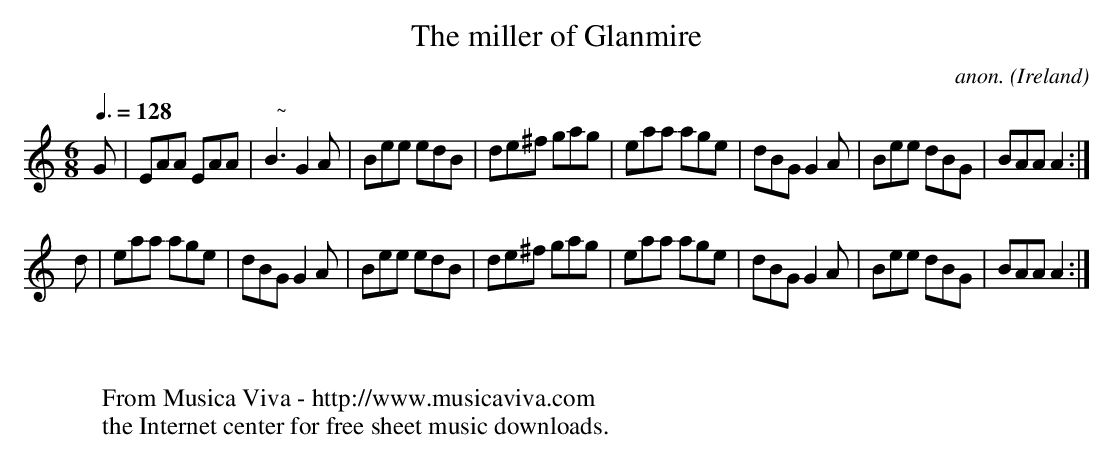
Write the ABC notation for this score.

X:1
T:The miller of Glanmire
C:anon.
O:Ireland
M:6/8
L:1/8
Q:3/8=128
K:Am
G|EAA EAA|"   ~"NB3 G2A|Bee edB|de^f gag|eaa age|dBG G2A|Bee dBG|BAA A2:|
d|eaa age|dBG G2A|Bee edB|de^f gag|eaa age|dBG G2A|Bee dBG|BAA A2:|
W:
W:
W: From Musica Viva - http://www.musicaviva.com
W: the Internet center for free sheet music downloads.
